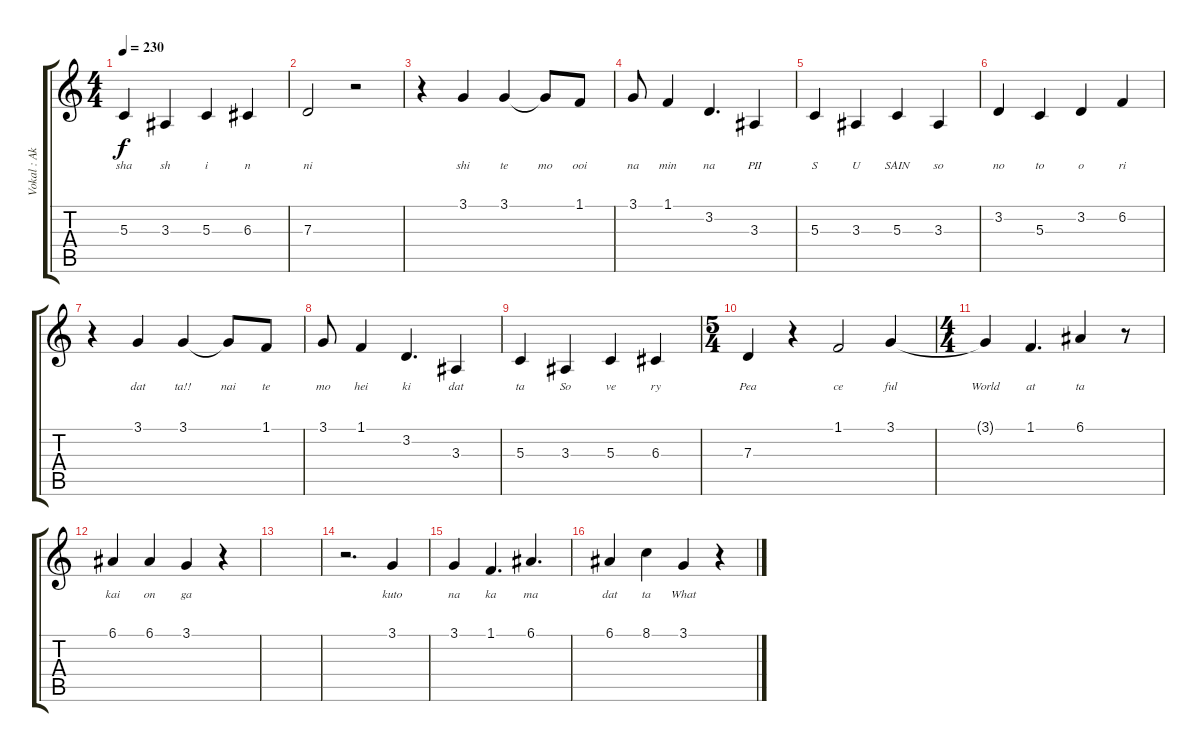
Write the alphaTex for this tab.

\track ("Vokal : Akiyama Mio - Tan" "Vokal : Ak") {instrument clarinet}
\staff {score tabs}
\tuning (E4 B3 G3 D3 A2 E2) {hide}
\ts (4 4)
\tempo 230
\clef g2
\ks c
5.3.4{lyrics (0 "sha") lyrics (1 "") lyrics (2 "") lyrics (3 "") lyrics (4 "") dy f} 3.3.4{lyrics (0 "sh") lyrics (1 "") lyrics (2 "") lyrics (3 "") lyrics (4 "")} 5.3.4{lyrics (0 "i") lyrics (1 "") lyrics (2 "") lyrics (3 "") lyrics (4 "")} 6.3.4{lyrics (0 "n") lyrics (1 "") lyrics (2 "") lyrics (3 "") lyrics (4 "")} |
7.3.2{lyrics (0 "ni") lyrics (1 "") lyrics (2 "") lyrics (3 "") lyrics (4 "")} r.2 |
r.4 3.1.4{lyrics (0 "shi") lyrics (1 "") lyrics (2 "") lyrics (3 "") lyrics (4 "")} 3.1.4{lyrics (0 "te") lyrics (1 "") lyrics (2 "") lyrics (3 "") lyrics (4 "")} 3.1{t}.8{lyrics (0 "mo") lyrics (1 "") lyrics (2 "") lyrics (3 "") lyrics (4 "")} 1.1.8{lyrics (0 "ooi") lyrics (1 "") lyrics (2 "") lyrics (3 "") lyrics (4 "")} |
3.1.8{lyrics (0 "na") lyrics (1 "") lyrics (2 "") lyrics (3 "") lyrics (4 "")} 1.1.4{lyrics (0 "min") lyrics (1 "") lyrics (2 "") lyrics (3 "") lyrics (4 "")} 3.2.4{d lyrics (0 "na") lyrics (1 "") lyrics (2 "") lyrics (3 "") lyrics (4 "")} 3.3.4{lyrics (0 "PII") lyrics (1 "") lyrics (2 "") lyrics (3 "") lyrics (4 "")} |
5.3.4{lyrics (0 "S") lyrics (1 "") lyrics (2 "") lyrics (3 "") lyrics (4 "")} 3.3.4{lyrics (0 "U") lyrics (1 "") lyrics (2 "") lyrics (3 "") lyrics (4 "")} 5.3.4{lyrics (0 "SAIN") lyrics (1 "") lyrics (2 "") lyrics (3 "") lyrics (4 "")} 3.3.4{lyrics (0 "so") lyrics (1 "") lyrics (2 "") lyrics (3 "") lyrics (4 "")} |
3.2.4{lyrics (0 "no") lyrics (1 "") lyrics (2 "") lyrics (3 "") lyrics (4 "")} 5.3.4{lyrics (0 "to") lyrics (1 "") lyrics (2 "") lyrics (3 "") lyrics (4 "")} 3.2.4{lyrics (0 "o") lyrics (1 "") lyrics (2 "") lyrics (3 "") lyrics (4 "")} 6.2.4{lyrics (0 "ri") lyrics (1 "") lyrics (2 "") lyrics (3 "") lyrics (4 "")} |
r.4 3.1.4{lyrics (0 "dat") lyrics (1 "") lyrics (2 "") lyrics (3 "") lyrics (4 "")} 3.1.4{lyrics (0 "ta!!") lyrics (1 "") lyrics (2 "") lyrics (3 "") lyrics (4 "")} 3.1{t}.8{lyrics (0 "nai") lyrics (1 "") lyrics (2 "") lyrics (3 "") lyrics (4 "")} 1.1.8{lyrics (0 "te") lyrics (1 "") lyrics (2 "") lyrics (3 "") lyrics (4 "")} |
3.1.8{lyrics (0 "mo") lyrics (1 "") lyrics (2 "") lyrics (3 "") lyrics (4 "")} 1.1.4{lyrics (0 "hei") lyrics (1 "") lyrics (2 "") lyrics (3 "") lyrics (4 "")} 3.2.4{d lyrics (0 "ki") lyrics (1 "") lyrics (2 "") lyrics (3 "") lyrics (4 "")} 3.3.4{lyrics (0 "dat") lyrics (1 "") lyrics (2 "") lyrics (3 "") lyrics (4 "")} |
5.3.4{lyrics (0 "ta") lyrics (1 "") lyrics (2 "") lyrics (3 "") lyrics (4 "")} 3.3.4{lyrics (0 "So") lyrics (1 "") lyrics (2 "") lyrics (3 "") lyrics (4 "")} 5.3.4{lyrics (0 "ve") lyrics (1 "") lyrics (2 "") lyrics (3 "") lyrics (4 "")} 6.3.4{lyrics (0 "ry") lyrics (1 "") lyrics (2 "") lyrics (3 "") lyrics (4 "")} |
\ts (5 4)
7.3.4{lyrics (0 "Pea") lyrics (1 "") lyrics (2 "") lyrics (3 "") lyrics (4 "")} r.4 1.1.2{lyrics (0 "ce") lyrics (1 "") lyrics (2 "") lyrics (3 "") lyrics (4 "")} 3.1.4{lyrics (0 "ful") lyrics (1 "") lyrics (2 "") lyrics (3 "") lyrics (4 "")} |
\ts (4 4)
3.1{t}.4{lyrics (0 "World") lyrics (1 "") lyrics (2 "") lyrics (3 "") lyrics (4 "")} 1.1.4{d lyrics (0 "at") lyrics (1 "") lyrics (2 "") lyrics (3 "") lyrics (4 "")} 6.1.4{lyrics (0 "ta") lyrics (1 "") lyrics (2 "") lyrics (3 "") lyrics (4 "")} r.8 |
6.1.4{lyrics (0 "kai") lyrics (1 "") lyrics (2 "") lyrics (3 "") lyrics (4 "")} 6.1.4{lyrics (0 "on") lyrics (1 "") lyrics (2 "") lyrics (3 "") lyrics (4 "")} 3.1.4{lyrics (0 "ga") lyrics (1 "") lyrics (2 "") lyrics (3 "") lyrics (4 "")} r.4 |
|
r.2{d} 3.1.4{lyrics (0 "kuto") lyrics (1 "") lyrics (2 "") lyrics (3 "") lyrics (4 "")} |
3.1.4{lyrics (0 "na") lyrics (1 "") lyrics (2 "") lyrics (3 "") lyrics (4 "")} 1.1.4{d lyrics (0 "ka") lyrics (1 "") lyrics (2 "") lyrics (3 "") lyrics (4 "")} 6.1.4{d lyrics (0 "ma") lyrics (1 "") lyrics (2 "") lyrics (3 "") lyrics (4 "")} |
6.1.4{lyrics (0 "dat") lyrics (1 "") lyrics (2 "") lyrics (3 "") lyrics (4 "")} 8.1.4{lyrics (0 "ta") lyrics (1 "") lyrics (2 "") lyrics (3 "") lyrics (4 "")} 3.1.4{lyrics (0 "What") lyrics (1 "") lyrics (2 "") lyrics (3 "") lyrics (4 "")} r.4
